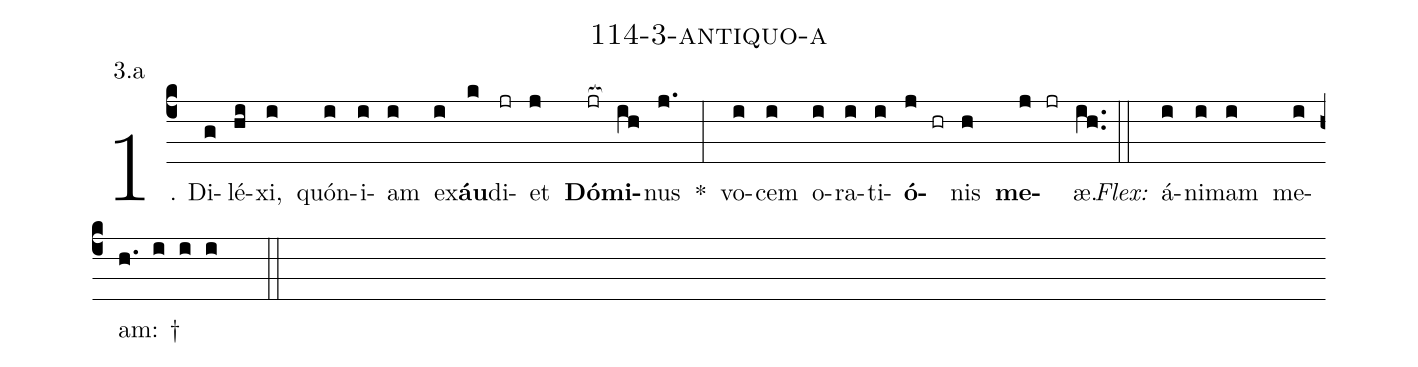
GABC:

name: 114-3-antiquo-a;
annotation: 3.a;
%%
(c4)1. Di(g)lé(hi)xi,(i) quón(i)i(i)am(i) ex(i)<b>áu</b>(k)di(jr)et(j) <b>Dó</b>(jr[ocb:1{])<b>mi</b>(ih[ocb:0}])nus(j.) *(:) vo(i)cem(i) o(i)ra(i)ti(i)<b>ó</b>(j hr)nis(h) <b>me</b>(j jr)æ.(ih..) (::)
<i>Flex:</i>()  á(i)ni(i)mam(i) me(i)am: †(h. i i i  ::)
